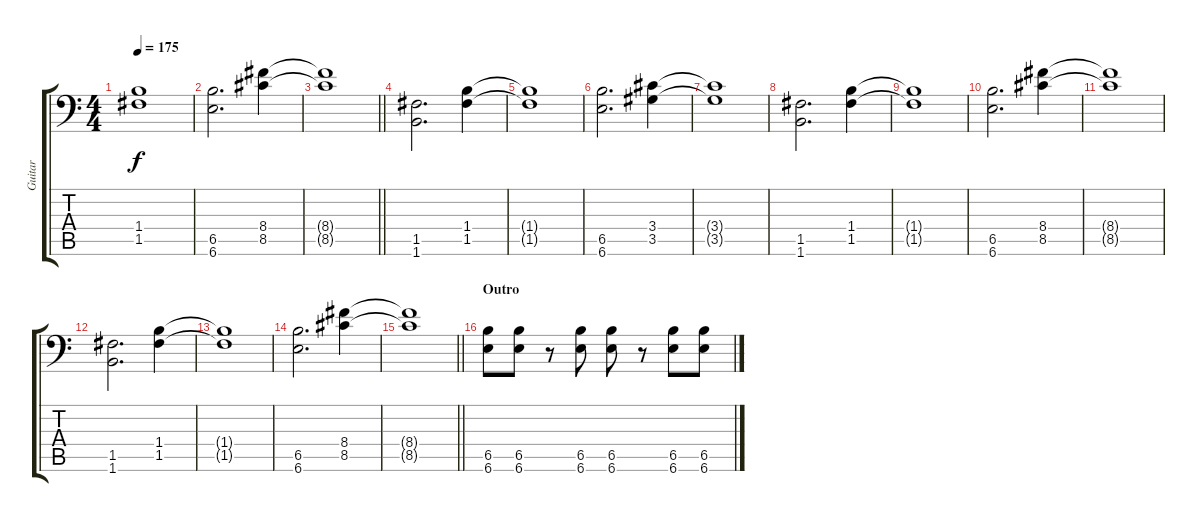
\track ("Guitar" "Guitar") {instrument distortionguitar}
\staff {score tabs}
\tuning (C4 G3 Eb3 Bb2 F2 Bb1) {hide}
\ts (4 4)
\tempo 175
\clef f4
\ks c
(1.4{t} 1.5{t}).1{dy f} |
(6.5 6.6).2{d} (8.4 8.5).4 |
\barLineRight lightlight
(8.4{t} 8.5{t}).1 |
(1.5 1.6).2{d} (1.4 1.5).4 |
(1.4{t} 1.5{t}).1 |
(6.5 6.6).2{d} (3.4 3.5).4 |
(3.4{t} 3.5{t}).1 |
(1.5 1.6).2{d} (1.4 1.5).4 |
(1.4{t} 1.5{t}).1 |
(6.5 6.6).2{d} (8.4 8.5).4 |
(8.4{t} 8.5{t}).1 |
(1.5 1.6).2{d} (1.4 1.5).4 |
(1.4{t} 1.5{t}).1 |
(6.5 6.6).2{d} (8.4 8.5).4 |
\barLineRight lightlight
(8.4{t} 8.5{t}).1 |
\section ("" "Outro")
(6.5 6.6).8 (6.5 6.6).8 r.8 (6.5 6.6).8 (6.5 6.6).8 r.8 (6.5 6.6).8 (6.5 6.6).8
